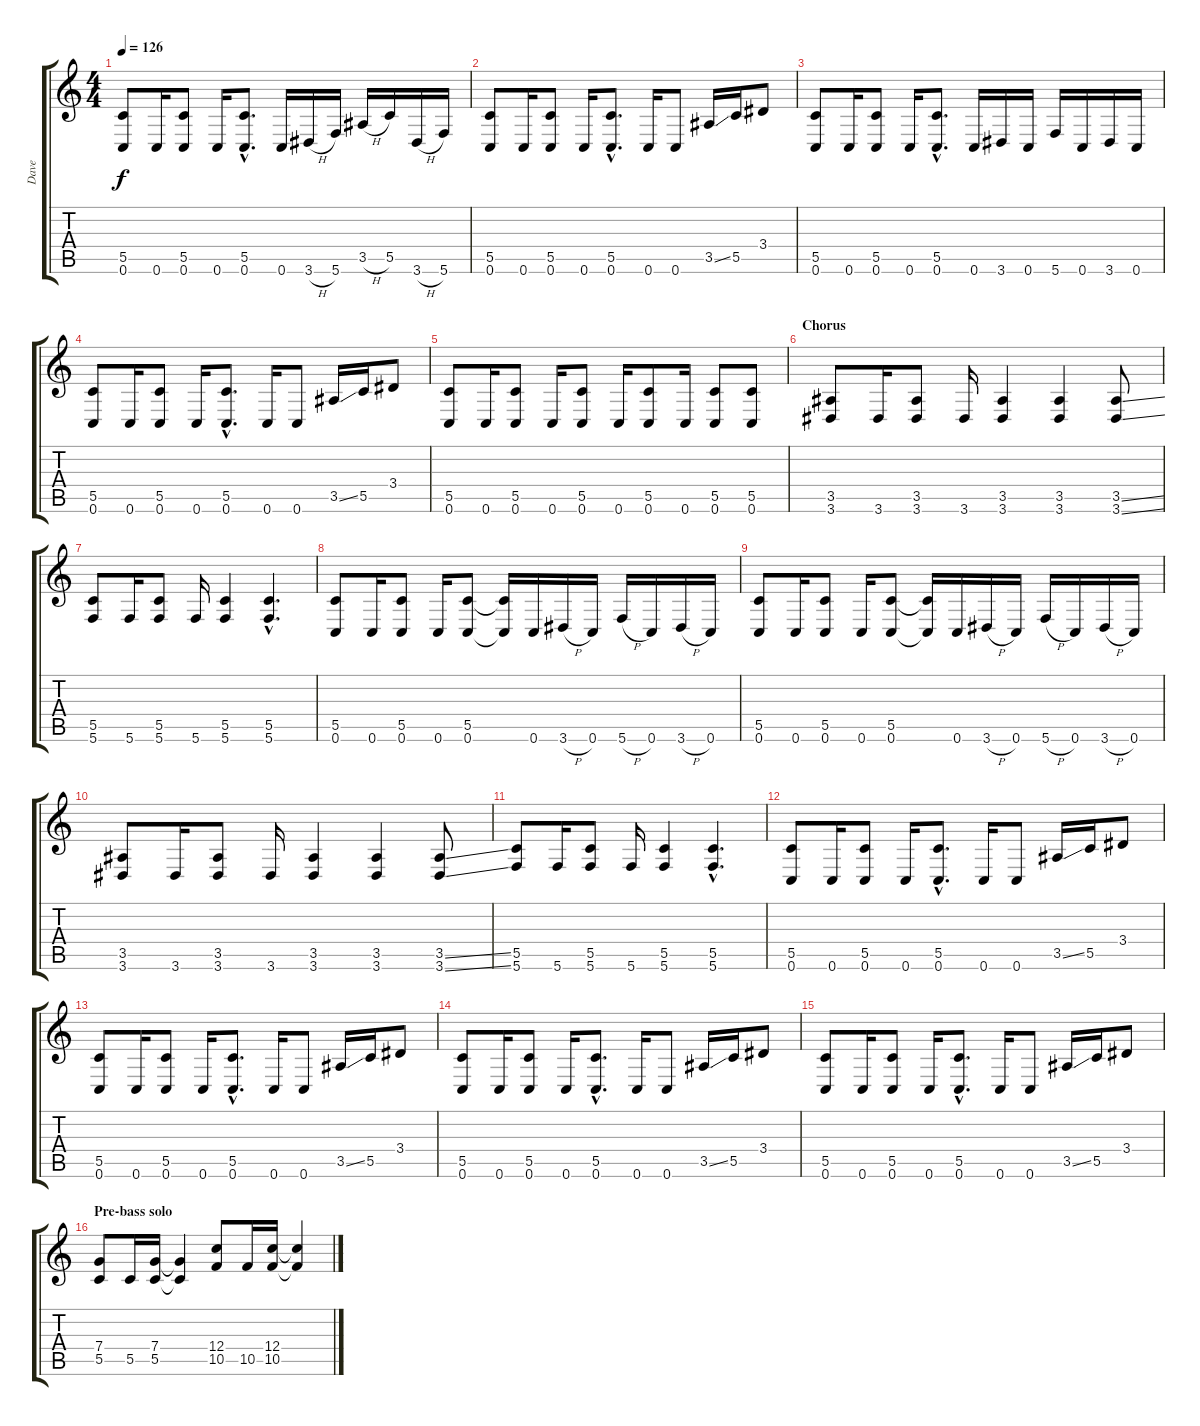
\track ("Dave" "Dave") {instrument overdrivenguitar}
\staff {score tabs}
\tuning (D4 A3 F3 C3 G2 C2) {hide}
\ts (4 4)
\tempo 126
\clef g2
\ks c
(5.5 0.6).8{dy f} 0.6.16 (5.5 0.6).8 0.6.16 (5.5{hac} 0.6{hac}).8{d} 0.6.16 3.6{h}.16 5.6.16 3.5{h}.16 5.5.16 3.6{h}.16 5.6.16 |
(5.5 0.6).8 0.6.16 (5.5 0.6).8 0.6.16 (5.5{hac} 0.6{hac}).8{d} 0.6.16 0.6.8 3.5{ss}.16 5.5.16 3.4.8 |
(5.5 0.6).8 0.6.16 (5.5 0.6).8 0.6.16 (5.5{hac} 0.6{hac}).8{d} 0.6.16 3.6.16 0.6.16 5.6.16 0.6.16 3.6.16 0.6.16 |
(5.5 0.6).8 0.6.16 (5.5 0.6).8 0.6.16 (5.5{hac} 0.6{hac}).8{d} 0.6.16 0.6.8 3.5{ss}.16 5.5.16 3.4.8 |
(5.5 0.6).8 0.6.16 (5.5 0.6).8 0.6.16 (5.5 0.6).8 0.6.16 (5.5 0.6).8 0.6.16 (5.5 0.6).8 (5.5 0.6).8 |
\section ("" "Chorus")
(3.5 3.6).8 3.6.16 (3.5 3.6).8 3.6.16 (3.5 3.6).4 (3.5 3.6).4 (3.5{ss} 3.6{ss}).8 |
(5.5 5.6).8 5.6.16 (5.5 5.6).8 5.6.16 (5.5 5.6).4 (5.5{hac} 5.6{hac}).4{d} |
(5.5 0.6).8 0.6.16 (5.5 0.6).8 0.6.16 (5.5 0.6).8 (5.5{t} 0.6{t}).16 0.6.16 3.6{h}.16 0.6.16 5.6{h}.16 0.6.16 3.6{h}.16 0.6.16 |
(5.5 0.6).8 0.6.16 (5.5 0.6).8 0.6.16 (5.5 0.6).8 (5.5{t} 0.6{t}).16 0.6.16 3.6{h}.16 0.6.16 5.6{h}.16 0.6.16 3.6{h}.16 0.6.16 |
(3.5 3.6).8 3.6.16 (3.5 3.6).8 3.6.16 (3.5 3.6).4 (3.5 3.6).4 (3.5{ss} 3.6{ss}).8 |
(5.5 5.6).8 5.6.16 (5.5 5.6).8 5.6.16 (5.5 5.6).4 (5.5{hac} 5.6{hac}).4{d} |
(5.5 0.6).8 0.6.16 (5.5 0.6).8 0.6.16 (5.5{hac} 0.6{hac}).8{d} 0.6.16 0.6.8 3.5{ss}.16 5.5.16 3.4.8 |
(5.5 0.6).8 0.6.16 (5.5 0.6).8 0.6.16 (5.5{hac} 0.6{hac}).8{d} 0.6.16 0.6.8 3.5{ss}.16 5.5.16 3.4.8 |
(5.5 0.6).8 0.6.16 (5.5 0.6).8 0.6.16 (5.5{hac} 0.6{hac}).8{d} 0.6.16 0.6.8 3.5{ss}.16 5.5.16 3.4.8 |
(5.5 0.6).8 0.6.16 (5.5 0.6).8 0.6.16 (5.5{hac} 0.6{hac}).8{d} 0.6.16 0.6.8 3.5{ss}.16 5.5.16 3.4.8 |
\section ("" "Pre-bass solo")
(7.4 5.5).8 5.5.16 (7.4 5.5).16 (7.4{t} 5.5{t}).4 (12.4 10.5).8 10.5.16 (12.4 10.5).16 (12.4{t} 10.5{t}).4
